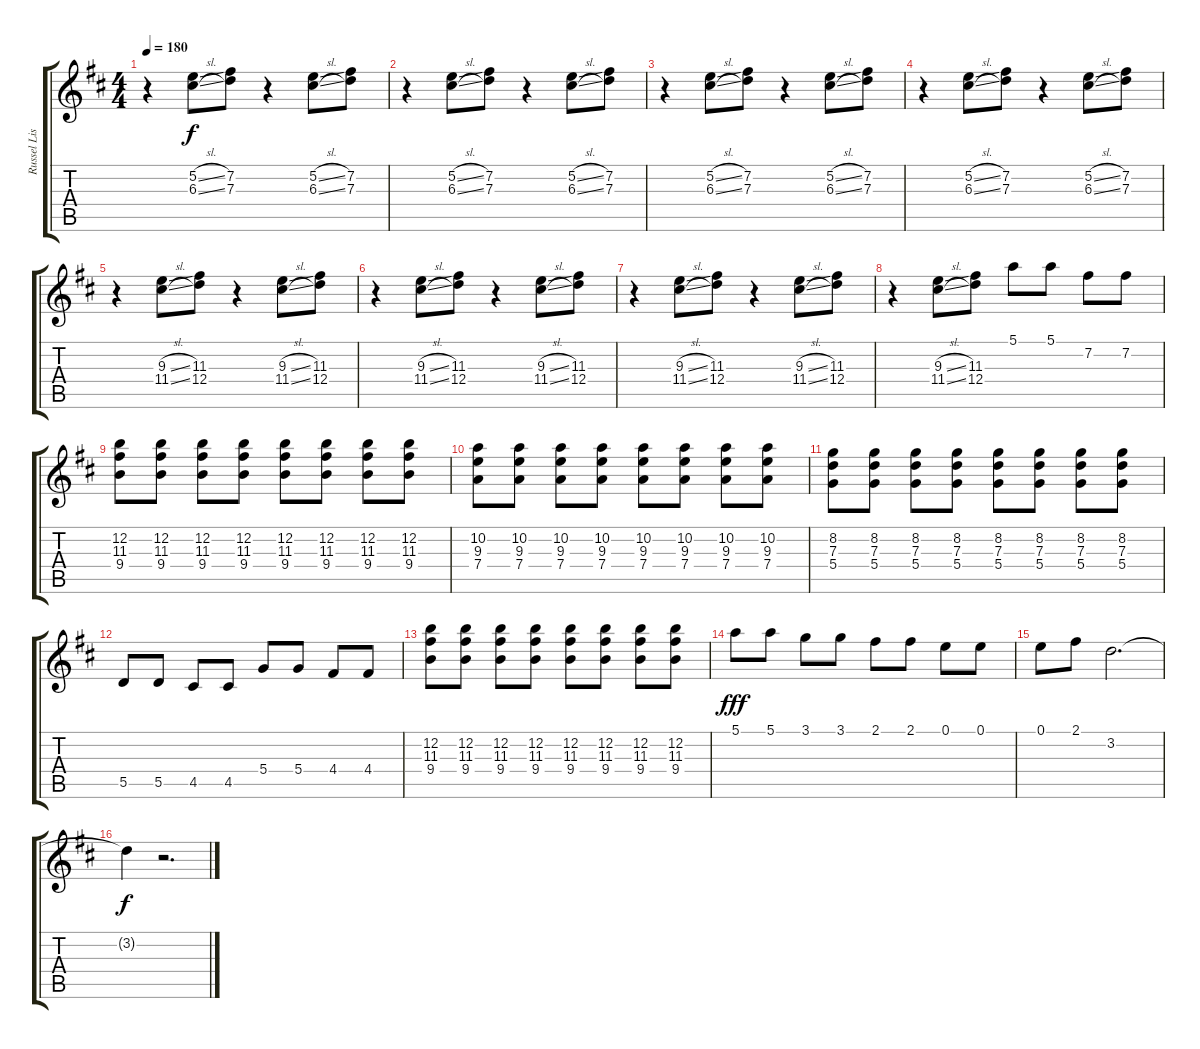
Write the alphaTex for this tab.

\track ("Russel Lissack" "Russel Lis") {instrument overdrivenguitar}
\staff {score tabs}
\tuning (E4 B3 G3 D3 A2 E2) {hide}
\ts (4 4)
\tempo 180
\clef g2
\ks d
r.4{dy f} (5.2{sl} 6.3{sl}).8 (7.2 7.3).8 r.4 (5.2{sl} 6.3{sl}).8 (7.2 7.3).8 |
r.4 (5.2{sl} 6.3{sl}).8 (7.2 7.3).8 r.4 (5.2{sl} 6.3{sl}).8 (7.2 7.3).8 |
r.4 (5.2{sl} 6.3{sl}).8 (7.2 7.3).8 r.4 (5.2{sl} 6.3{sl}).8 (7.2 7.3).8 |
r.4 (5.2{sl} 6.3{sl}).8 (7.2 7.3).8 r.4 (5.2{sl} 6.3{sl}).8 (7.2 7.3).8 |
r.4 (9.3{sl} 11.4{sl}).8 (11.3 12.4).8 r.4 (9.3{sl} 11.4{sl}).8 (11.3 12.4).8 |
r.4 (9.3{sl} 11.4{sl}).8 (11.3 12.4).8 r.4 (9.3{sl} 11.4{sl}).8 (11.3 12.4).8 |
r.4 (9.3{sl} 11.4{sl}).8 (11.3 12.4).8 r.4 (9.3{sl} 11.4{sl}).8 (11.3 12.4).8 |
r.4 (9.3{sl} 11.4{sl}).8 (11.3 12.4).8 5.1.8 5.1.8 7.2.8 7.2.8 |
(12.2 11.3 9.4).8 (12.2 11.3 9.4).8 (12.2 11.3 9.4).8 (12.2 11.3 9.4).8 (12.2 11.3 9.4).8 (12.2 11.3 9.4).8 (12.2 11.3 9.4).8 (12.2 11.3 9.4).8 |
(10.2 9.3 7.4).8 (10.2 9.3 7.4).8 (10.2 9.3 7.4).8 (10.2 9.3 7.4).8 (10.2 9.3 7.4).8 (10.2 9.3 7.4).8 (10.2 9.3 7.4).8 (10.2 9.3 7.4).8 |
(8.2 7.3 5.4).8 (8.2 7.3 5.4).8 (8.2 7.3 5.4).8 (8.2 7.3 5.4).8 (8.2 7.3 5.4).8 (8.2 7.3 5.4).8 (8.2 7.3 5.4).8 (8.2 7.3 5.4).8 |
5.5.8 5.5.8 4.5.8 4.5.8 5.4.8 5.4.8 4.4.8 4.4.8 |
(12.2 11.3 9.4).8 (12.2 11.3 9.4).8 (12.2 11.3 9.4).8 (12.2 11.3 9.4).8 (12.2 11.3 9.4).8 (12.2 11.3 9.4).8 (12.2 11.3 9.4).8 (12.2 11.3 9.4).8 |
5.1.8{dy fff} 5.1.8 3.1.8 3.1.8 2.1.8 2.1.8 0.1.8 0.1.8 |
0.1.8 2.1.8 3.2.2{d} |
3.2{t}.4{dy f} r.2{d}
